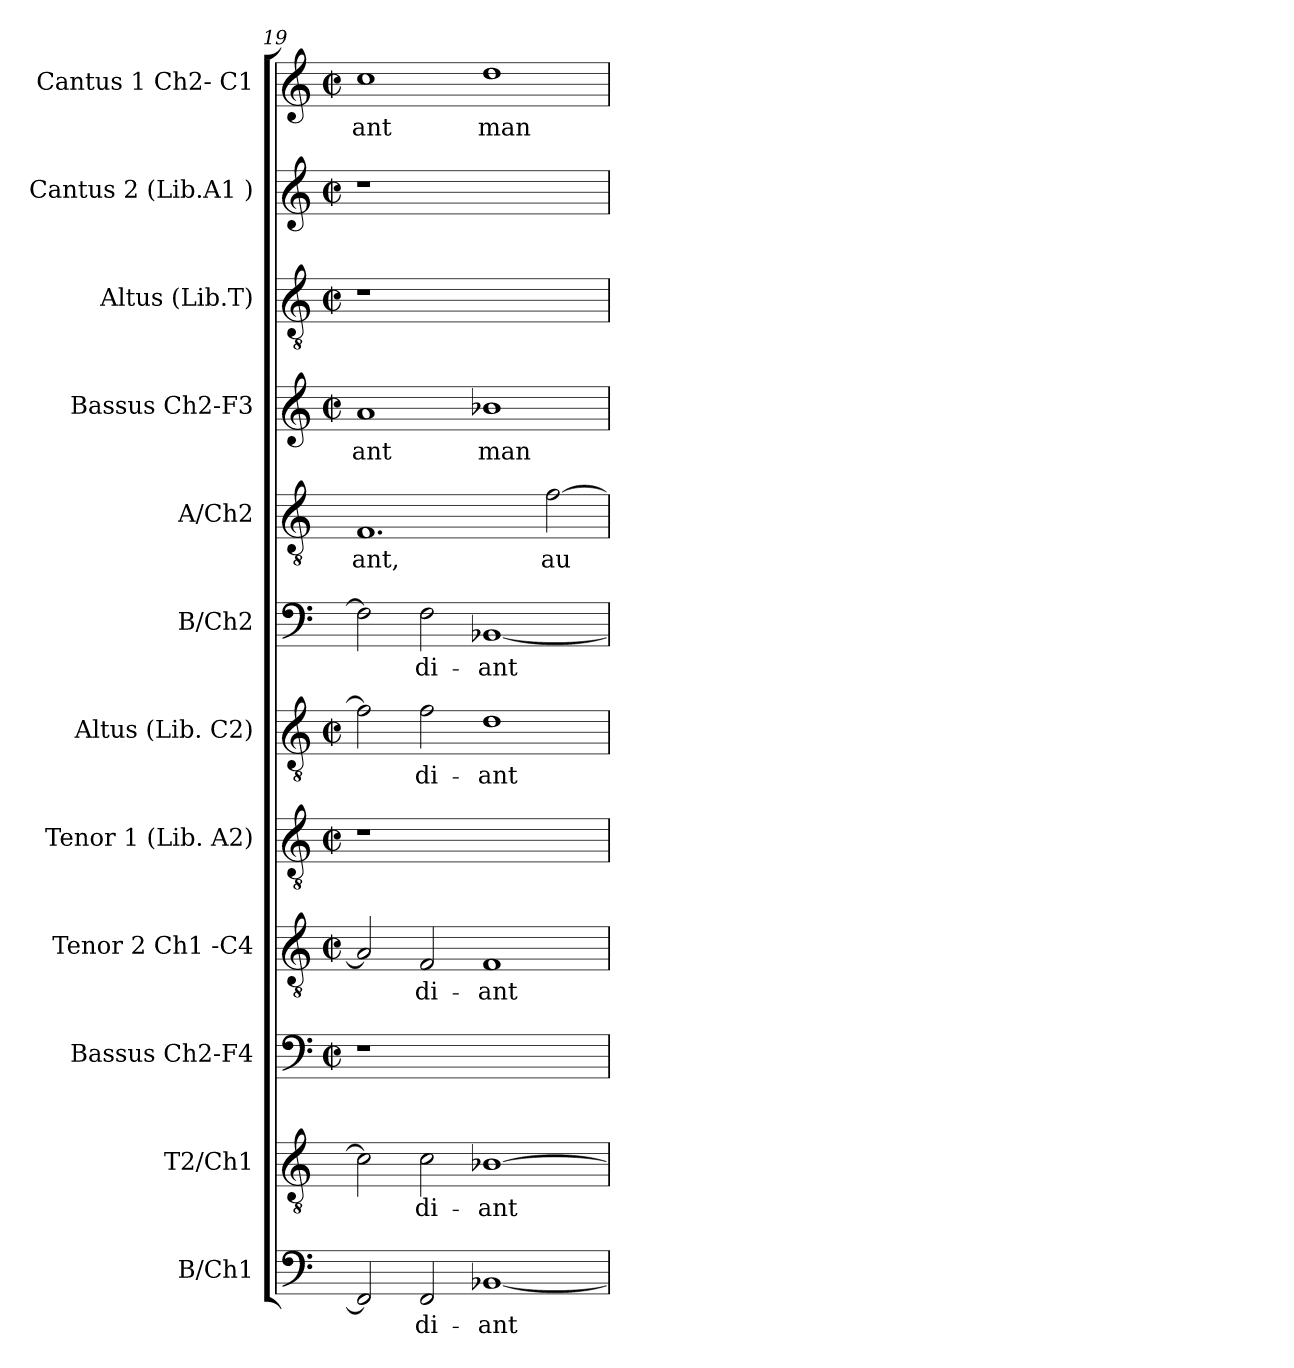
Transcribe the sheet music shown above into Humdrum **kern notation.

**kern	**text	**kern	**text	**kern	**kern	**text	**kern	**kern	**text	**kern	**text	**kern	**text	**kern	**text	**kern	**kern	**kern	**text
*part12	*part12	*part11	*part11	*part10	*part9	*part9	*part8	*part7	*part7	*part6	*part6	*part5	*part5	*part4	*part4	*part3	*part2	*part1	*part1
*staff12	*staff12	*staff11	*staff11	*staff10	*staff9	*staff9	*staff8	*staff7	*staff7	*staff6	*staff6	*staff5	*staff5	*staff4	*staff4	*staff3	*staff2	*staff1	*staff1
*I"B/Ch1	*	*I"T2/Ch1	*	*I"Bassus  Ch2-F4	*I"Tenor 2  Ch1 -C4	*	*I"Tenor 1  (Lib. A2)	*I"Altus  (Lib. C2)	*	*I"B/Ch2	*	*I"A/Ch2	*	*I"Bassus  Ch2-F3	*	*I"Altus  (Lib.T)	*I"Cantus 2  (Lib.A1 )	*I"Cantus 1  Ch2- C1	*
*I'B/Ch1	*	*I'T2/Ch1	*	*I'Ch	*I'T1 /Ch1	*	*	*I'C2	*	*I'B/Ch2	*	*I'A/Ch2	*	*	*	*	*	*I'C1 /Ch2	*
*clefF4	*	*clefGv2	*	*clefF4	*clefGv2	*	*clefGv2	*clefGv2	*	*clefF4	*	*clefGv2	*	*clefG2	*	*clefGv2	*clefG2	*clefG2	*
*	*	*	*	*M2/2	*M2/2	*	*M2/2	*M2/2	*	*	*	*	*	*M2/2	*	*M2/2	*M2/2	*M2/2	*
*	*	*	*	*met(c|)	*met(c|)	*	*met(c|)	*met(c|)	*	*	*	*	*	*met(c|)	*	*met(c|)	*met(c|)	*met(c|)	*
=19	=19	=19	=19	=19	=19	=19	=19	=19	=19	=19	=19	=19	=19	=19	=19	=19	=19	=19	=19
!	!	!	!	!	!	!	!	!	!	!	!	!	!LO:LY:b:cj	!	!LO:LY:b:cj	!	!	!	!LO:LY:b:cj
2FF/]	.	2c\]	.	1r	2A/]	.	1r	2f\]	.	2F\]	.	1.F	-ant,	1a	-ant	1r	1r	1cc	-ant
!	!LO:LY:b:cj	!	!LO:LY:b:cj	!	!	!LO:LY:b:cj	!	!	!LO:LY:b:cj	!	!LO:LY:b:cj	!	!	!	!	!	!	!	!
2FF/	-di-	2c\	-di-	.	2F/	-di-	.	2f\	-di-	2F\	-di-	.	.	.	.	.	.	.	.
!	!LO:LY:b:cj	!	!LO:LY:b:cj	!	!	!LO:LY:b:cj	!	!	!LO:LY:b:cj	!	!LO:LY:b:cj	!	!	!	!LO:LY:b:cj	!	!	!	!LO:LY:b:cj
[<1BB-X	-ant	[>1B-X	-ant	1ryy	[<1F	-ant	1ryy	[>1d	-ant	[<1BB-X	-ant	.	.	[>1b-X	man-	1ryy	1ryy	[>1dd	man-
!	!	!	!	!	!	!	!	!	!	!	!	!	!LO:LY:b:cj	!	!	!	!	!	!
.	.	.	.	.	.	.	.	.	.	.	.	[>2f\	au-	.	.	.	.	.	.
=	=	=	=	=	=	=	=	=	=	=	=	=	=	=	=	=	=	=	=
*-	*-	*-	*-	*-	*-	*-	*-	*-	*-	*-	*-	*-	*-	*-	*-	*-	*-	*-	*-
